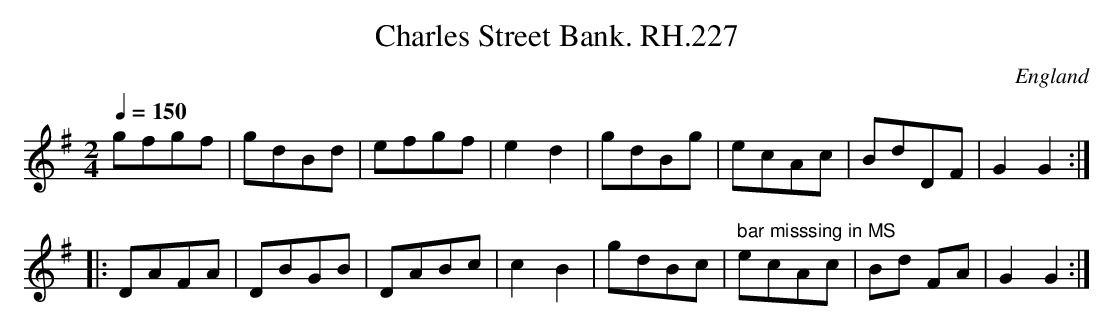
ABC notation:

X:1
T:Charles Street Bank. RH.227
O:England
M:2/4
L:1/8
Q:1/4=150
K:G
gfgf|gdBd|efgf|e2d2|\
gdBg|ecAc|BdDF|G2G2:|
|:DAFA|DBGB|DABc|c2B2|\
gdBc|" bar misssing in MS"ecAc|Bd FA|G2G2:|
